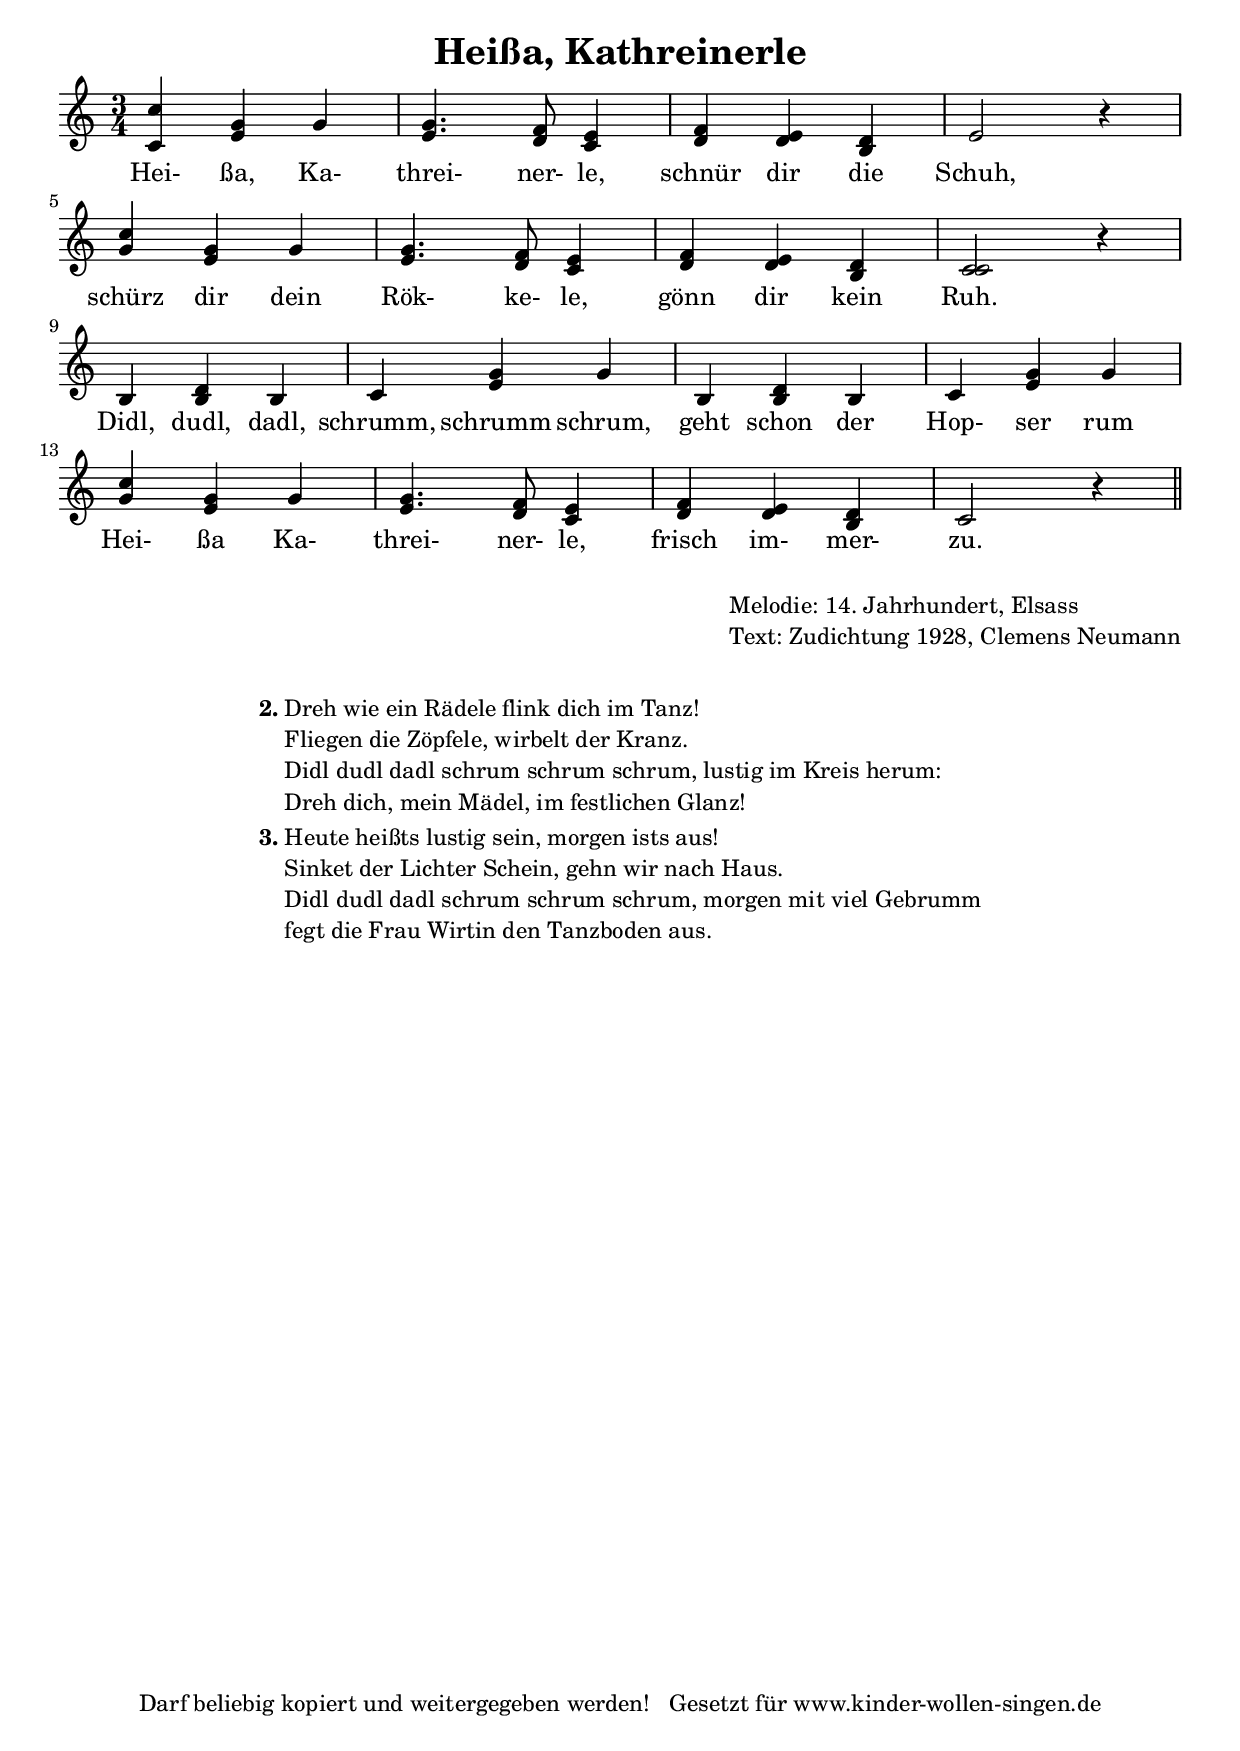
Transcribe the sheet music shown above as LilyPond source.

\version "2.12.3"
zmel = \relative g' { 
  \key c \major \time 3/4
  { 
     << c4 c, >> <<g' e >> <<g s>> <<g4. e4.>> <<f8 d8>> <<e4 c4>> <<f d>> <<e d>> <<d b>> <<e2 s2>> <<r4 s4>> \break
     << c'4 g>> << e g >> <<g s>> <<g4. e4.>> <<f8 d8>> <<e4 c4>> <<f4 d4>> <<e d>> <<d b>> <<c2 c>> <<r4 s4>> \break 
     <<b4 s>> <<d b>> <<b s>> <<c s>> <<g' e>> <<g s>> <<b,4 s>> <<d b>> <<b s>> <<c s>> <<g' e>> <<g s>> \break
     << c4 g>> << e g >> <<g s>> <<g4. e4.>> <<f8 d8>> <<e4 c4>> <<f4 d4>> <<e d>> <<d b>> <<c2 s>> <<r4 s4>>  \bar "||"

  }  
}


ztext = \lyricmode {
  Hei- ßa, Ka- threi- ner- le, schnür dir die Schuh, schürz dir dein  Rök- ke- le, gönn dir kein Ruh. Didl, dudl, dadl, schrumm, schrumm schrum, geht schon der Hop- ser rum Hei- ßa Ka- threi- ner- le, frisch im- mer- zu.
}
\header {
  title = "Heißa, Kathreinerle"
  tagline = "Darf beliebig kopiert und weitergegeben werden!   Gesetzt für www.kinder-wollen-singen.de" % Fußzeile auf der letzten Seite

}

\score {
  { << \new Staff= "singer" \new Voice = "vocal" { \zmel } 

       \new Lyrics \lyricsto vocal \new Lyrics { \ztext}
  >> }

\layout {indent  =  0.0\cm}
}   %score

\markup {
  \fill-line {\hspace #3.8 
   \column { "Melodie: 14. Jahrhundert, Elsass" 
             "Text: Zudichtung 1928, Clemens Neumann"
   }
   }
}

\markup {
  \fill-line {\hspace #3.8 
   \column { 
    \line {"  "}
    \line {"  "}
    \line { \bold "2."
    \column {
        \wordwrap-string #"
       Dreh wie ein Rädele flink dich im Tanz!
       
       Fliegen die Zöpfele, wirbelt der Kranz.
      
       Didl dudl dadl schrum schrum schrum, lustig im Kreis herum:
       
       Dreh dich, mein Mädel, im festlichen Glanz!

      
       "
       } %col
    }  %line
      \hspace #0.1 % adds vertical spacing between verses
        \line { \bold "3." 
        \column {
        \wordwrap-string #"
        Heute heißts lustig sein, morgen ists aus!
        
        Sinket der Lichter Schein, gehn wir nach Haus.
    
        Didl dudl dadl schrum schrum schrum, morgen mit viel Gebrumm
        
        fegt die Frau Wirtin den Tanzboden aus."
        
        }
        
        
        } 

  } %col
  \column {}
 }  %fill-
 } %mark
 
 
 
 

